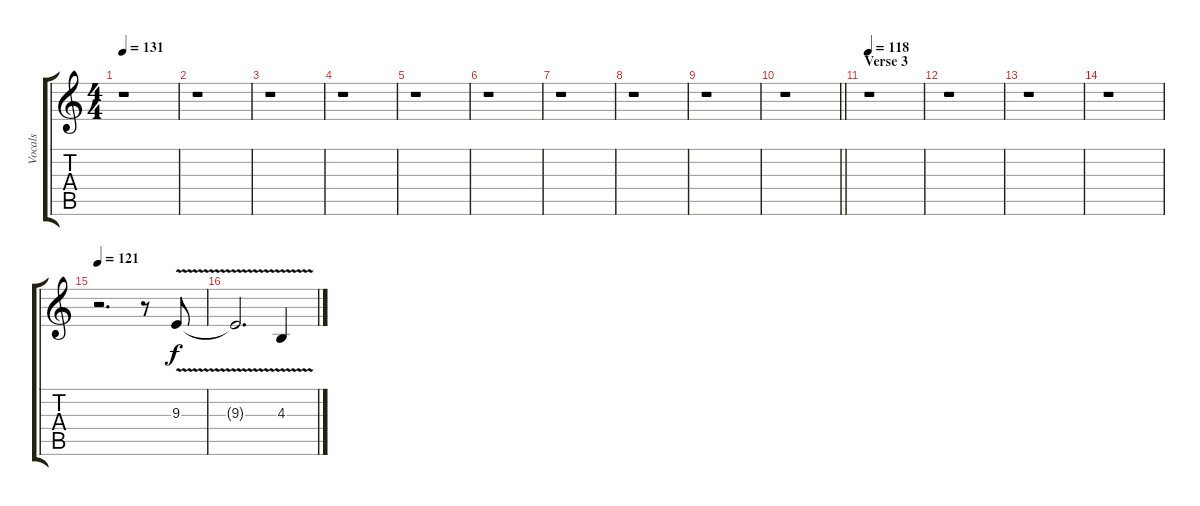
\track ("Vocals" "Vocals") {instrument sopranosax}
\staff {score tabs}
\tuning (E4 B3 G3 D3 A2 E2) {hide}
\ts (4 4)
\tempo 131
\clef g2
\ks c
r.1{dy f} |
r.1 |
r.1 |
r.1 |
r.1 |
r.1 |
r.1 |
r.1 |
r.1 |
\barLineRight lightlight
r.1 |
\section ("" "Verse 3")
\tempo 118
r.1 |
r.1 |
r.1 |
r.1 |
\tempo 121
r.2{d volume 10} r.8 9.3{v}.8 |
9.3{t}.2{d} 4.3{v}.4
